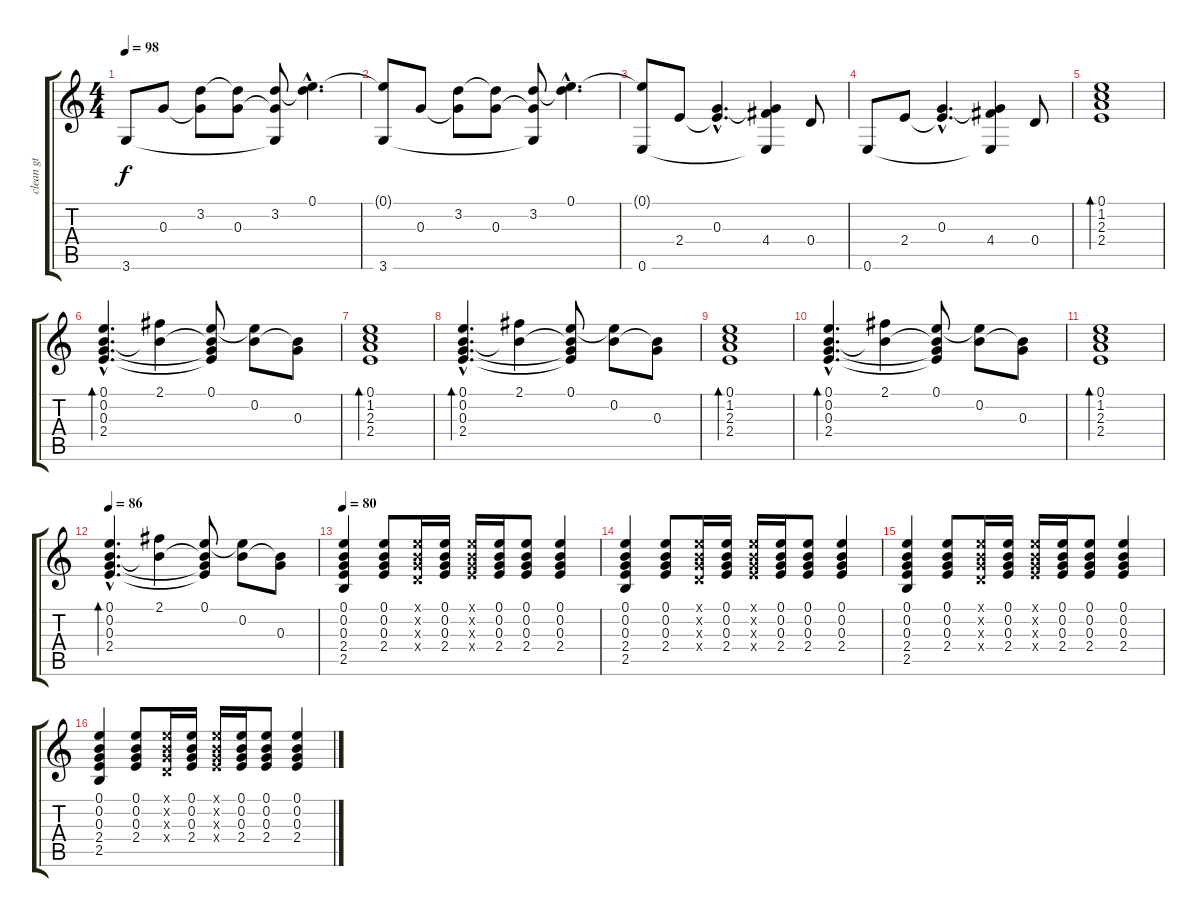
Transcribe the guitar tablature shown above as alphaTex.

\track ("clean gt" "clean gt") {instrument acousticguitarnylon}
\staff {score tabs}
\tuning (E4 B3 G3 D3 A2 E2) {hide}
\ts (4 4)
\tempo 98
\clef g2
\ks c
3.6.8{dy f} 0.3.8 (3.2 0.3{t}).8 (3.2{t} 0.3).8 (3.2 0.3{t} 3.6{t}).8 (0.1{hac} 3.2{hac t}).4{d} |
(0.1{t} 3.6).8 0.3.8 (3.2 0.3{t}).8 (3.2{t} 0.3).8 (3.2 0.3{t} 3.6{t}).8 (0.1{hac} 3.2{hac t}).4{d} |
(0.1{t} 0.6).8 2.4.8 (0.3{hac} 2.4{hac t}).4{d} (0.3{t} 4.4 0.6{t}).4 0.4.8 |
0.6.8 2.4.8 (0.3{hac} 2.4{hac t}).4{d} (0.3{t} 4.4 0.6{t}).4 0.4.8 |
(0.1 1.2 2.3 2.4).1{bd 120} |
(0.1{hac} 0.2{hac} 0.3{hac} 2.4{hac}).4{d bd 240} (2.1 0.2{t}).4 (0.1 0.2{t} 0.3{t} 2.4{t}).8 (0.1{t} 0.2).8 (0.2{t} 0.3).8 |
(0.1 1.2 2.3 2.4).1{bd 120} |
(0.1{hac} 0.2{hac} 0.3{hac} 2.4{hac}).4{d bd 240} (2.1 0.2{t}).4 (0.1 0.2{t} 0.3{t} 2.4{t}).8 (0.1{t} 0.2).8 (0.2{t} 0.3).8 |
(0.1 1.2 2.3 2.4).1{bd 120} |
(0.1{hac} 0.2{hac} 0.3{hac} 2.4{hac}).4{d bd 240} (2.1 0.2{t}).4 (0.1 0.2{t} 0.3{t} 2.4{t}).8 (0.1{t} 0.2).8 (0.2{t} 0.3).8 |
(0.1 1.2 2.3 2.4).1{bd 120} |
\tempo 86
(0.1{hac} 0.2{hac} 0.3{hac} 2.4{hac}).4{d bd 240} (2.1 0.2{t}).4 (0.1 0.2{t} 0.3{t} 2.4{t}).8 (0.1{t} 0.2).8 (0.2{t} 0.3).8 |
\tempo 80
(0.1 0.2 0.3 2.4 2.5).4 (0.1 0.2 0.3 2.4).8 (0.1{x} 0.2{x} 0.3{x} 0.4{x}).16 (0.1 0.2 0.3 2.4).16 (0.1{x} 0.2{x} 0.3{x} 2.4{x}).16 (0.1 0.2 0.3 2.4).16 (0.1 0.2 0.3 2.4).8 (0.1 0.2 0.3 2.4).4 |
(0.1 0.2 0.3 2.4 2.5).4 (0.1 0.2 0.3 2.4).8 (0.1{x} 0.2{x} 0.3{x} 0.4{x}).16 (0.1 0.2 0.3 2.4).16 (0.1{x} 0.2{x} 0.3{x} 2.4{x}).16 (0.1 0.2 0.3 2.4).16 (0.1 0.2 0.3 2.4).8 (0.1 0.2 0.3 2.4).4 |
(0.1 0.2 0.3 2.4 2.5).4 (0.1 0.2 0.3 2.4).8 (0.1{x} 0.2{x} 0.3{x} 0.4{x}).16 (0.1 0.2 0.3 2.4).16 (0.1{x} 0.2{x} 0.3{x} 2.4{x}).16 (0.1 0.2 0.3 2.4).16 (0.1 0.2 0.3 2.4).8 (0.1 0.2 0.3 2.4).4 |
(0.1 0.2 0.3 2.4 2.5).4 (0.1 0.2 0.3 2.4).8 (0.1{x} 0.2{x} 0.3{x} 0.4{x}).16 (0.1 0.2 0.3 2.4).16 (0.1{x} 0.2{x} 0.3{x} 2.4{x}).16 (0.1 0.2 0.3 2.4).16 (0.1 0.2 0.3 2.4).8 (0.1 0.2 0.3 2.4).4
